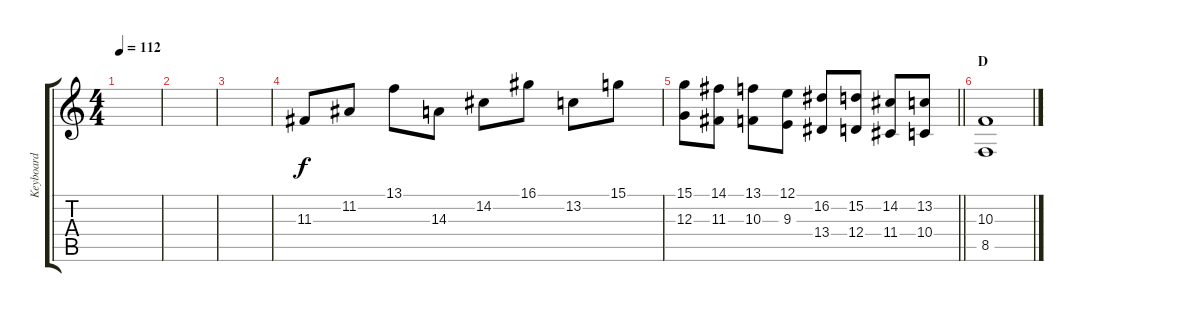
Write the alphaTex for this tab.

\track ("Keyboard" "Keyboard") {instrument stringensemble1}
\staff {score tabs}
\tuning (E4 B3 G3 D3 A2 E2) {hide}
\ts (4 4)
\tempo 112
\clef g2
\ks c
|
|
|
11.3.8 11.2.8 13.1.8 14.3.8 14.2.8 16.1.8 13.2.8 15.1.8 |
\barLineRight lightlight
(15.1 12.3).8 (14.1 11.3).8 (13.1 10.3).8 (12.1 9.3).8 (16.2 13.4).8 (15.2 12.4).8 (14.2 11.4).8 (13.2 10.4).8 |
\section ("" "D")
(10.3 8.5).1{volume 0}
